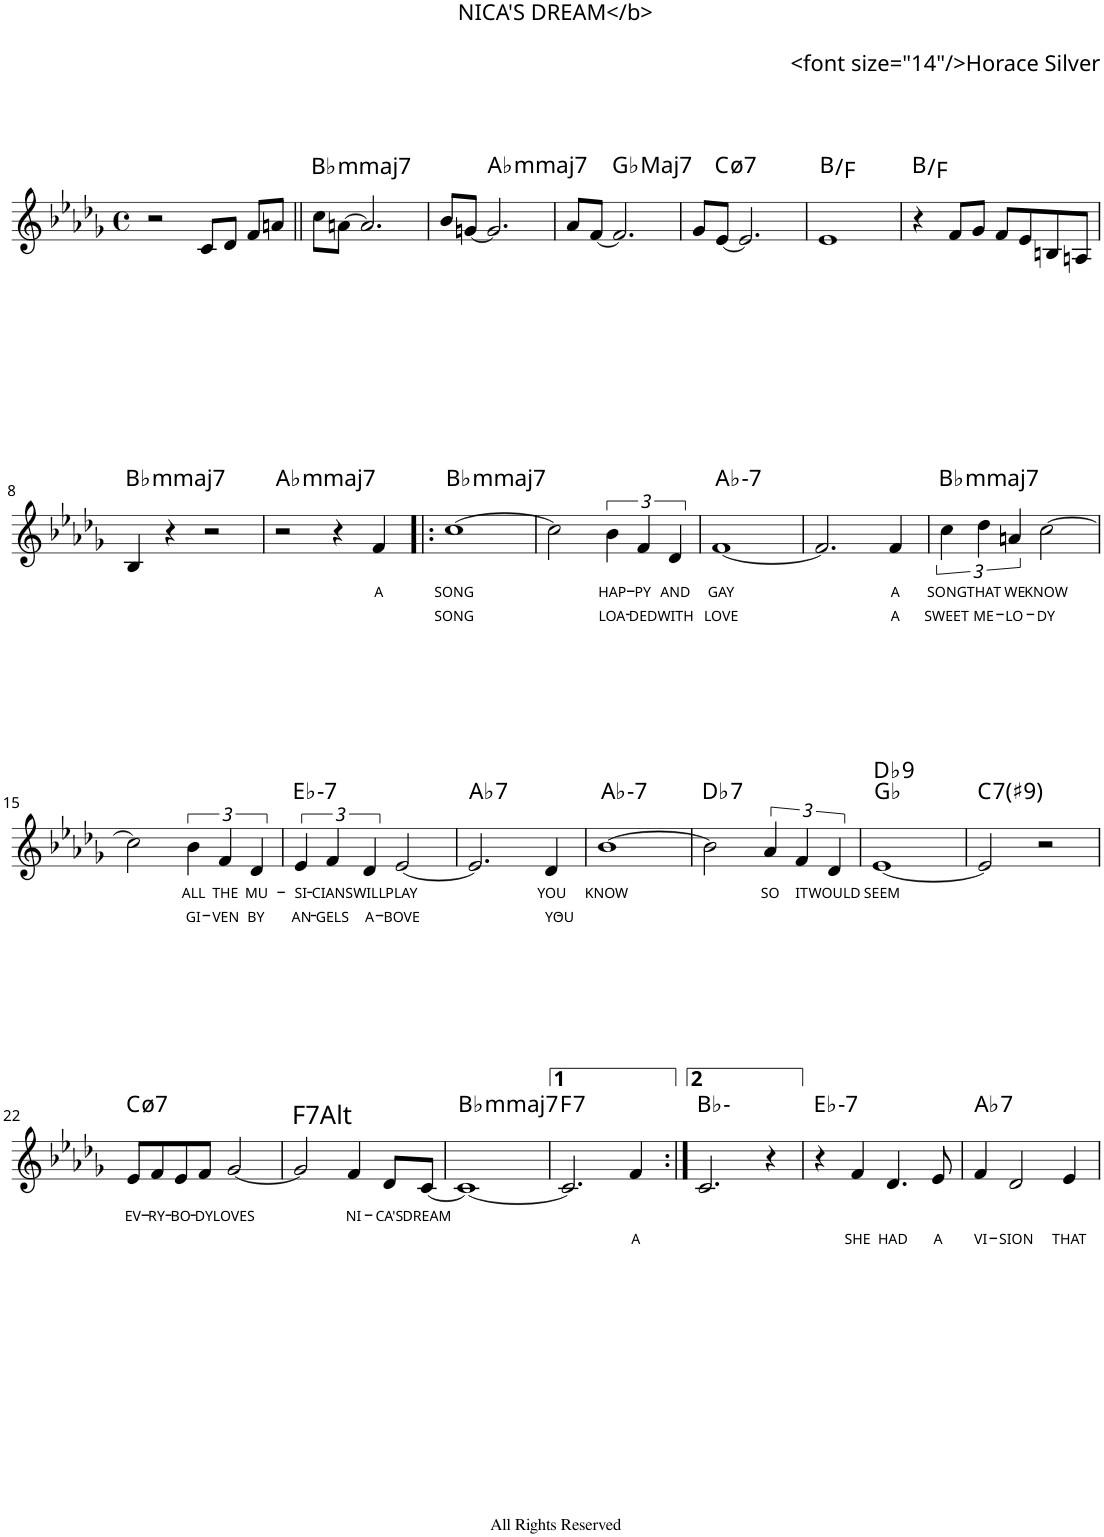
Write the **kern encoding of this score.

**kern	**text	**text	**harte
*part1	*part1	*part1	*part1
*staff1	*staff1	*staff1	*
*I"Voix	*	*	*
*I'V	*	*	*
*clefG2	*	*	*
*k[b-e-a-d-g-]	*	*	*
*M4/4	*	*	*
*met(c)	*	*	*
=1	=1	=1	=1
2r	.	.	.
8c/L	.	.	.
8d-/J	.	.	.
8f/L	.	.	.
8an/J	.	.	.
=2||	=2||	=2||	=2||
!	!	!	!LO:H:kt=mmaj7
8cc\L	.	.	Bb:minmaj7
[8an\J	.	.	.
2.a/]	.	.	.
=3	=3	=3	=3
8b-/L	.	.	.
[8gn/J	.	.	.
!	!	!	!LO:H:kt=mmaj7
2.g/]	.	.	Ab:minmaj7
=4	=4	=4	=4
8a-/L	.	.	.
[8f/J	.	.	.
!	!	!	!LO:H:kt=Maj7
2.f/]	.	.	Gb:maj7
=5	=5	=5	=5
8g-/L	.	.	.
!	!	!	!LO:H:kt=7
[8e-/J	.	.	C:hdim7
2.e-/]	.	.	.
=6	=6	=6	=6
1e-	.	.	B:maj/b5
=7	=7	=7	=7
4r	.	.	B:maj/b5
8f/L	.	.	.
8g-/J	.	.	.
8f/L	.	.	.
8e-/	.	.	.
8Bn/	.	.	.
8An/J	.	.	.
!!LO:LB:g=z
=8	=8	=8	=8
!	!	!	!LO:H:kt=mmaj7
4B-/	.	.	Bb:minmaj7
4r	.	.	.
2r	.	.	.
=9	=9	=9	=9
!	!	!	!LO:H:kt=mmaj7
2r	.	.	Ab:minmaj7
4r	.	.	.
!	!LO:LY:b	!	!
4f/	A	.	.
=10!|:	=10!|:	=10!|:	=10!|:
!	!LO:LY:b	!LO:LY:b	!LO:H:kt=mmaj7
[1cc	SONG	SONG	Bb:minmaj7
=11	=11	=11	=11
2cc\]	.	.	.
!	!LO:LY:b	!LO:LY:b	!
6b-\	HAP-	LOA-	.
!	!LO:LY:b	!LO:LY:b	!
6f/	-PY	-DED	.
!	!LO:LY:b	!LO:LY:b	!
6d-/	AND	WITH	.
=12	=12	=12	=12
!	!LO:LY:b	!LO:LY:b	!LO:H:kt=7
[1f	GAY	LOVE	Ab:min7
=13	=13	=13	=13
2.f/]	.	.	.
!	!LO:LY:b	!LO:LY:b	!
4f/	A	A	.
=14	=14	=14	=14
!	!LO:LY:b	!LO:LY:b	!LO:H:kt=mmaj7
6cc\	SONG	SWEET	Bb:minmaj7
!	!LO:LY:b	!LO:LY:b	!
6dd-\	THAT	ME-	.
!	!LO:LY:b	!LO:LY:b	!
6an/	WE	-LO-	.
!	!LO:LY:b	!LO:LY:b	!
[2cc\	KNOW	-DY	.
!!LO:LB:g=z
=15	=15	=15	=15
2cc\]	.	.	.
!	!LO:LY:b	!LO:LY:b	!
6b-\	ALL	GI-	.
!	!LO:LY:b	!LO:LY:b	!
6f/	THE	-VEN	.
!	!LO:LY:b	!LO:LY:b	!
6d-/	MU-	BY	.
=16	=16	=16	=16
!	!LO:LY:b	!LO:LY:b	!LO:H:kt=7
6e-/	-SI-	AN-	Eb:min7
!	!LO:LY:b	!LO:LY:b	!
6f/	-CIANS	-GELS	.
!	!LO:LY:b	!LO:LY:b	!
6d-/	WILL	A-	.
!	!LO:LY:b	!LO:LY:b	!
[2e-/	PLAY	-BOVE	.
=17	=17	=17	=17
!	!	!	!LO:H:kt=7
2.e-/]	.	.	Ab:7
!	!LO:LY:b	!LO:LY:b	!
4d-/	YOU	YOU-	.
=18	=18	=18	=18
!	!LO:LY:b	!	!LO:H:kt=7
[1b-	KNOW	.	Ab:min7
=19	=19	=19	=19
!	!	!	!LO:H:kt=7
2b-\]	.	.	Db:7
!	!LO:LY:b	!	!
6a-/	SO	.	.
!	!LO:LY:b	!	!
6f/	IT	.	.
!	!LO:LY:b	!	!
6d-/	WOULD	.	.
=20	=20	=20	=20
!	!LO:LY:b	!	!LO:H:n=2:kt=9
[1e-	SEEM	.	Gb:maj Db:9
=21	=21	=21	=21
!	!	!	!LO:H:kt=7
2e-/]	.	.	C:7(#9)
2r	.	.	.
!!LO:LB:g=z
=22	=22	=22	=22
!	!LO:LY:b	!	!LO:H:kt=7
8e-/L	EV-	.	C:hdim7
!	!LO:LY:b	!	!
8f/	-RY-	.	.
!	!LO:LY:b	!	!
8e-/	-BO-	.	.
!	!LO:LY:b	!	!
8f/J	-DY	.	.
!	!LO:LY:b	!	!
[2g-/	LOVES	.	.
=23	=23	=23	=23
!LO:TX:a:t=F7Alt	!	!	!
2g-/]	.	.	.
!	!LO:LY:b	!	!
4f/	NI-	.	.
!	!LO:LY:b	!	!
8d-/L	-CA'S	.	.
!	!LO:LY:b	!	!
[8c/J	DREAM	.	.
=24	=24	=24	=24
!	!	!	!LO:H:kt=mmaj7
1c_	.	.	Bb:minmaj7
=25	=25	=25	=25
!	!	!	!LO:H:kt=7
2.c/]	.	.	F:7
!	!	!LO:LY:b	!
4f/	.	-A	.
=26:|!	=26:|!	=26:|!	=26:|!
2.c/	.	.	Bb:min
4r	.	.	.
=27	=27	=27	=27
!	!	!	!LO:H:kt=7
4r	.	.	Eb:min7
!	!	!LO:LY:b	!
4f/	.	SHE	.
!	!	!LO:LY:b	!
4.d-/	.	HAD	.
!	!	!LO:LY:b	!
8e-/	.	A	.
=28	=28	=28	=28
!	!	!LO:LY:b	!LO:H:kt=7
4f/	.	VI-	Ab:7
!	!	!LO:LY:b	!
2d-/	.	-SION	.
!	!	!LO:LY:b	!
4e-/	.	THAT	.
=	=	=	=
*-	*-	*-	*-
